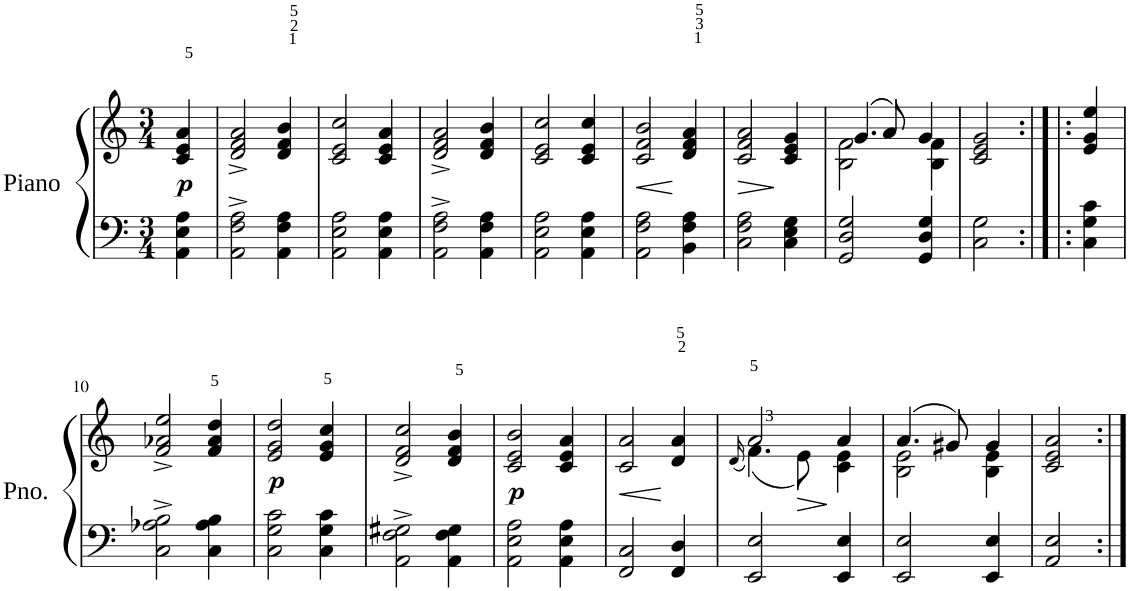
**kern	**kern	**dynam
*part1	*part1	*part1
*staff2	*staff1	*staff1/2
*I"Piano	*	*
*I'Pno.	*	*
*clefF4	*clefG2	*
*k[]	*k[]	*
*M3/4	*M3/4	*
=1	=1	=1
!	!	!LO:DY:b
4AA\ 4E\ 4A\	4c/ 4e/ 4a/	p
=2	=2	=2
2AA\^ 2F\^ 2A\^	2d/^ 2f/^ 2a/^	.
4AA\ 4F\ 4A\	4d/ 4f/ 4b/	.
=3	=3	=3
2AA\ 2E\ 2A\	2c/ 2e/ 2cc/	.
4AA\ 4E\ 4A\	4c/ 4e/ 4a/	.
=4	=4	=4
2AA\^ 2F\^ 2A\^	2d/^ 2f/^ 2a/^	.
4AA\ 4F\ 4A\	4d/ 4f/ 4b/	.
=5	=5	=5
2AA\ 2E\ 2A\	2c/ 2e/ 2cc/	.
4AA\ 4E\ 4A\	4c/ 4e/ 4cc/	.
=6	=6	=6
!	!	!LO:HP:b
2AA\ 2F\ 2A\	2c/ 2f/ 2b/	<
4BB\ 4F\ 4A\	4d/ 4f/ 4a/	[
=7	=7	=7
!	!	!LO:HP:b
2C\ 2F\ 2A\	2c/ 2f/ 2a/	>
4C\ 4E\ 4G\	4c/ 4e/ 4g/	]
=8	=8	=8
*	*^	*
2GG/ 2D/ 2G/	(4.g/	2B\ 2f\	.
.	8a/)	.	.
4GG/ 4D/ 4G/	4g/	4B\ 4f\	.
*	*v	*v	*
=9	=9	=9
2C\ 2G\	2c/ 2e/ 2g/	.
=9X1:|!|:	=9X1:|!|:	=9X1:|!|:
4C\ 4G\ 4c\	4e/ 4g/ 4ee/	.
!!LO:LB:g=z
=10	=10	=10
2C\^ 2A-X\^ 2B\^	2f/^ 2a-X/^ 2ee/^	.
4C\ 4A-\ 4B\	4f/ 4a-/ 4dd/	.
=11	=11	=11
!	!	!LO:DY:b
2C\ 2G\ 2c\	2e/ 2g/ 2dd/	p
4C\ 4G\ 4c\	4e/ 4g/ 4cc/	.
=12	=12	=12
2AA\^ 2F\^ 2G#X\^	2d/^ 2f/^ 2cc/^	.
4AA\ 4F\ 4G#\	4d/ 4f/ 4b/	.
=13	=13	=13
!	!	!LO:DY:b
2AA\ 2E\ 2A\	2c/ 2e/ 2b/	p
4AA\ 4E\ 4A\	4c/ 4e/ 4a/	.
=14	=14	=14
!	!	!LO:HP:b
2FF/ 2C/	2c/ 2a/	<
4FF/ 4D/	4d/ 4a/	[
=15	=15	=15
*	*^	*
.	.	(16qd/	.
2EE/ 2E/	2a/	(4.f\)	.
.	.	8e\)	.
4EE/ 4E/	4a/	4c\ 4e\	.
=16	=16	=16	=16
2EE/ 2E/	(4.a/	2B\ 2e\	.
.	8g#X/)	.	.
4EE/ 4E/	4g#/	4B\ 4e\	.
*	*v	*v	*
=17	=17	=17
2AA/ 2E/	2c/ 2e/ 2a/	.
=:|!	=:|!	=:|!
*-	*-	*-
